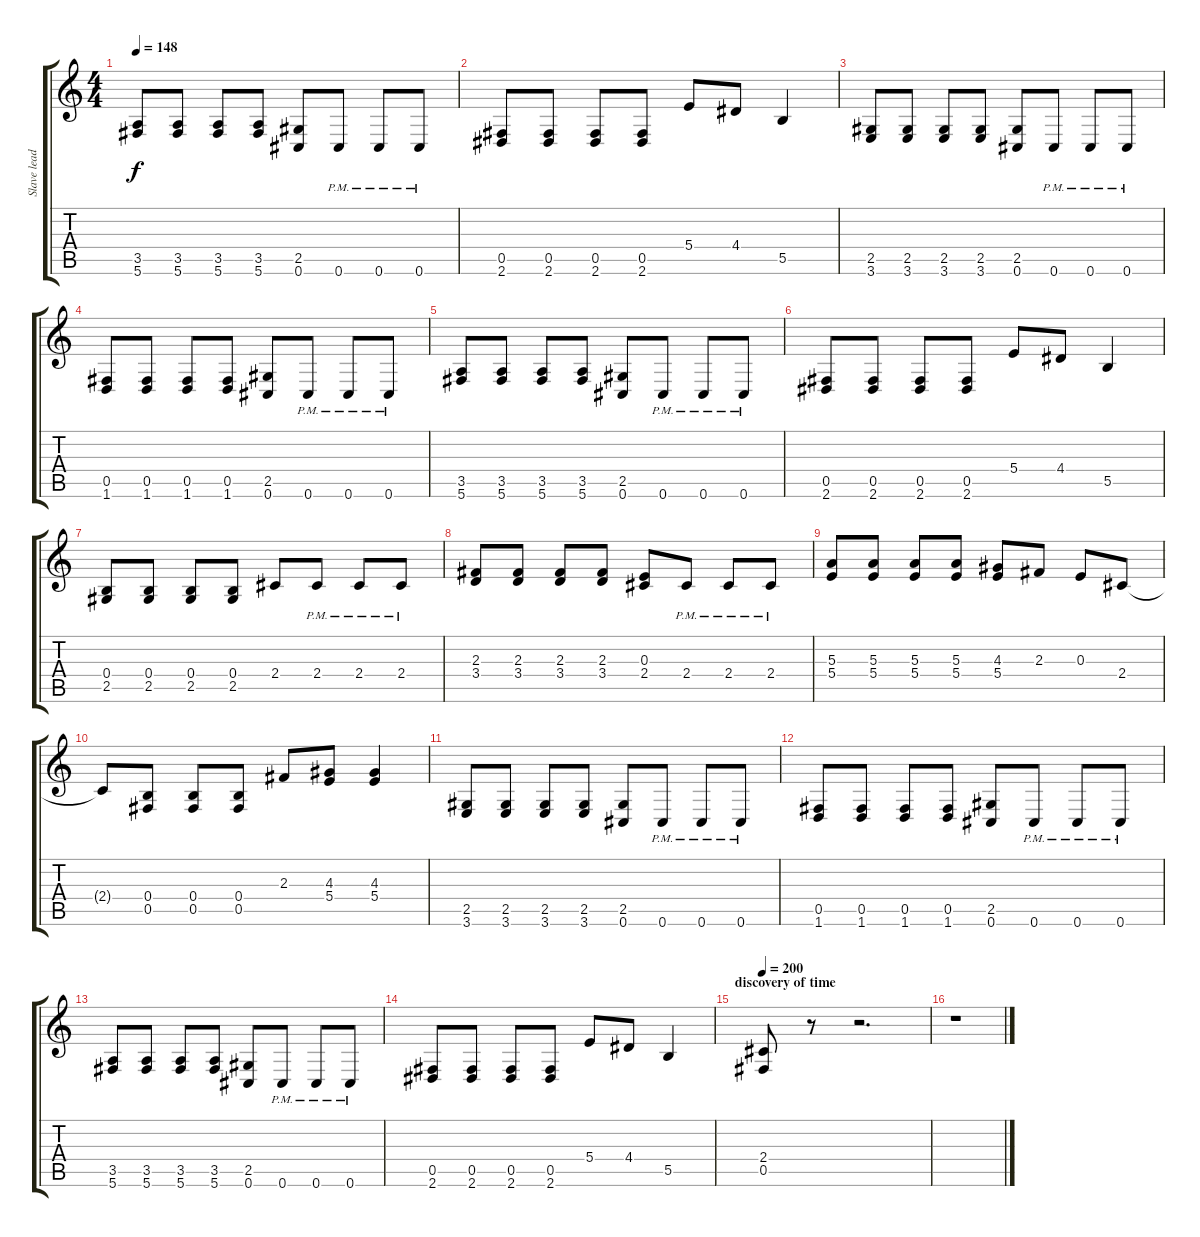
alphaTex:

\track ("Slave lead guitar(normand)" "Slave lead") {instrument distortionguitar}
\staff {score tabs}
\tuning (Db4 Ab3 E3 B2 Gb2 Db2) {hide}
\ts (4 4)
\tempo 148
\clef g2
\ks c
(3.5 5.6).8{dy f} (3.5 5.6).8 (3.5 5.6).8 (3.5 5.6).8 (2.5 0.6).8 0.6{pm}.8 0.6{pm}.8 0.6{pm}.8 |
(0.5 2.6).8 (0.5 2.6).8 (0.5 2.6).8 (0.5 2.6).8 5.4.8 4.4.8 5.5.4 |
(2.5 3.6).8 (2.5 3.6).8 (2.5 3.6).8 (2.5 3.6).8 (2.5 0.6).8 0.6{pm}.8 0.6{pm}.8 0.6{pm}.8 |
(0.5 1.6).8 (0.5 1.6).8 (0.5 1.6).8 (0.5 1.6).8 (2.5 0.6).8 0.6{pm}.8 0.6{pm}.8 0.6{pm}.8 |
(3.5 5.6).8 (3.5 5.6).8 (3.5 5.6).8 (3.5 5.6).8 (2.5 0.6).8 0.6{pm}.8 0.6{pm}.8 0.6{pm}.8 |
(0.5 2.6).8 (0.5 2.6).8 (0.5 2.6).8 (0.5 2.6).8 5.4.8 4.4.8 5.5.4 |
(0.4 2.5).8 (0.4 2.5).8 (0.4 2.5).8 (0.4 2.5).8 2.4.8 2.4{pm}.8 2.4{pm}.8 2.4{pm}.8 |
(2.3 3.4).8 (2.3 3.4).8 (2.3 3.4).8 (2.3 3.4).8 (0.3 2.4).8 2.4{pm}.8 2.4{pm}.8 2.4{pm}.8 |
(5.3 5.4).8 (5.3 5.4).8 (5.3 5.4).8 (5.3 5.4).8 (4.3 5.4).8 2.3.8 0.3.8 2.4.8 |
2.4{t}.8 (0.4 0.5).8 (0.4 0.5).8 (0.4 0.5).8 2.3.8 (4.3 5.4).8 (4.3 5.4).4 |
(2.5 3.6).8 (2.5 3.6).8 (2.5 3.6).8 (2.5 3.6).8 (2.5 0.6).8 0.6{pm}.8 0.6{pm}.8 0.6{pm}.8 |
(0.5 1.6).8 (0.5 1.6).8 (0.5 1.6).8 (0.5 1.6).8 (2.5 0.6).8 0.6{pm}.8 0.6{pm}.8 0.6{pm}.8 |
(3.5 5.6).8 (3.5 5.6).8 (3.5 5.6).8 (3.5 5.6).8 (2.5 0.6).8 0.6{pm}.8 0.6{pm}.8 0.6{pm}.8 |
(0.5 2.6).8 (0.5 2.6).8 (0.5 2.6).8 (0.5 2.6).8 5.4.8 4.4.8 5.5.4 |
\section ("" "discovery of time")
\tempo 200
(2.4 0.5).8 r.8 r.2{d} |
r.1
